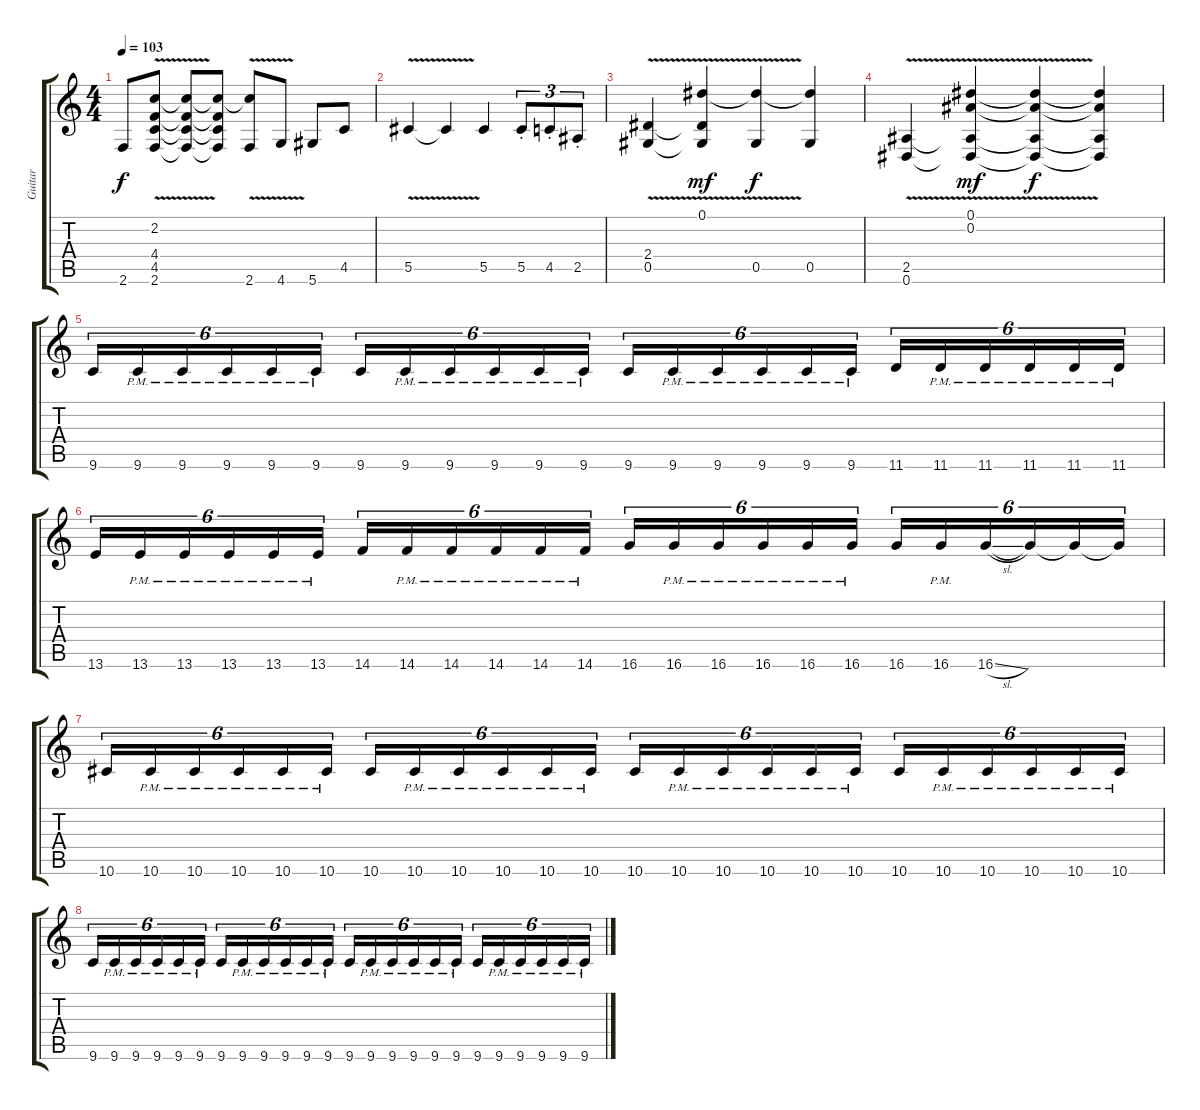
\track ("Guitar" "Guitar") {instrument overdrivenguitar}
\staff {score tabs}
\tuning (Eb4 Bb3 Gb3 Db3 Ab2 Eb2) {hide}
\ts (4 4)
\tempo 103
\clef g2
\ks c
2.6.8{dy f} (2.2{v} 4.4{v} 4.5{v} 2.6{v}).8 (2.2{t} 4.4{t} 4.5{t} 2.6{t}).8 (2.2{t} 4.4{t} 4.5{t} 2.6{t}).8 (2.2{t} 2.6{v}).8 4.6{v}.8 5.6.8 4.5.8 |
5.5{v}.4 5.5{t}.4 5.5.4 5.5{st}.8{tu (3 2)} 4.5{st}.8{tu (3 2)} 2.5{st}.8{tu (3 2)} |
(2.4{v} 0.5{v}).4 (0.1{v} 2.4{t} 0.5{t}).4{dy mf} (0.1{t} 0.5).4{dy f} (0.1{t} 0.5).4 |
(2.5{v} 0.6{v}).4 (0.1{v} 0.2{v} 2.5{t} 0.6{t}).4{dy mf} (0.1{t} 0.2{t} 2.5{t} 0.6{t}).4{dy f} (0.1{t} 0.2{t} 2.5{t} 0.6{t}).4 |
9.6.16{tu (6 4)} 9.6{pm}.16{tu (6 4)} 9.6{pm}.16{tu (6 4)} 9.6{pm}.16{tu (6 4)} 9.6{pm}.16{tu (6 4)} 9.6{pm}.16{tu (6 4)} 9.6.16{tu (6 4)} 9.6{pm}.16{tu (6 4)} 9.6{pm}.16{tu (6 4)} 9.6{pm}.16{tu (6 4)} 9.6{pm}.16{tu (6 4)} 9.6{pm}.16{tu (6 4)} 9.6.16{tu (6 4)} 9.6{pm}.16{tu (6 4)} 9.6{pm}.16{tu (6 4)} 9.6{pm}.16{tu (6 4)} 9.6{pm}.16{tu (6 4)} 9.6{pm}.16{tu (6 4)} 11.6.16{tu (6 4)} 11.6{pm}.16{tu (6 4)} 11.6{pm}.16{tu (6 4)} 11.6{pm}.16{tu (6 4)} 11.6{pm}.16{tu (6 4)} 11.6{pm}.16{tu (6 4)} |
13.6.16{tu (6 4)} 13.6{pm}.16{tu (6 4)} 13.6{pm}.16{tu (6 4)} 13.6{pm}.16{tu (6 4)} 13.6{pm}.16{tu (6 4)} 13.6{pm}.16{tu (6 4)} 14.6.16{tu (6 4)} 14.6{pm}.16{tu (6 4)} 14.6{pm}.16{tu (6 4)} 14.6{pm}.16{tu (6 4)} 14.6{pm}.16{tu (6 4)} 14.6{pm}.16{tu (6 4)} 16.6.16{tu (6 4)} 16.6{pm}.16{tu (6 4)} 16.6{pm}.16{tu (6 4)} 16.6{pm}.16{tu (6 4)} 16.6{pm}.16{tu (6 4)} 16.6{pm}.16{tu (6 4)} 16.6.16{tu (6 4)} 16.6{pm}.16{tu (6 4)} 16.6{sl}.16{tu (6 4)} 16.6{t}.16{tu (6 4)} 16.6{t}.16{tu (6 4)} 16.6{t}.16{tu (6 4)} |
10.6.16{tu (6 4)} 10.6{pm}.16{tu (6 4)} 10.6{pm}.16{tu (6 4)} 10.6{pm}.16{tu (6 4)} 10.6{pm}.16{tu (6 4)} 10.6{pm}.16{tu (6 4)} 10.6.16{tu (6 4)} 10.6{pm}.16{tu (6 4)} 10.6{pm}.16{tu (6 4)} 10.6{pm}.16{tu (6 4)} 10.6{pm}.16{tu (6 4)} 10.6{pm}.16{tu (6 4)} 10.6.16{tu (6 4)} 10.6{pm}.16{tu (6 4)} 10.6{pm}.16{tu (6 4)} 10.6{pm}.16{tu (6 4)} 10.6{pm}.16{tu (6 4)} 10.6{pm}.16{tu (6 4)} 10.6.16{tu (6 4)} 10.6{pm}.16{tu (6 4)} 10.6{pm}.16{tu (6 4)} 10.6{pm}.16{tu (6 4)} 10.6{pm}.16{tu (6 4)} 10.6{pm}.16{tu (6 4)} |
9.6.16{tu (6 4)} 9.6{pm}.16{tu (6 4)} 9.6{pm}.16{tu (6 4)} 9.6{pm}.16{tu (6 4)} 9.6{pm}.16{tu (6 4)} 9.6{pm}.16{tu (6 4)} 9.6.16{tu (6 4)} 9.6{pm}.16{tu (6 4)} 9.6{pm}.16{tu (6 4)} 9.6{pm}.16{tu (6 4)} 9.6{pm}.16{tu (6 4)} 9.6{pm}.16{tu (6 4)} 9.6.16{tu (6 4)} 9.6{pm}.16{tu (6 4)} 9.6{pm}.16{tu (6 4)} 9.6{pm}.16{tu (6 4)} 9.6{pm}.16{tu (6 4)} 9.6{pm}.16{tu (6 4)} 9.6.16{tu (6 4)} 9.6{pm}.16{tu (6 4)} 9.6{pm}.16{tu (6 4)} 9.6{pm}.16{tu (6 4)} 9.6{pm}.16{tu (6 4)} 9.6{pm}.16{tu (6 4)}
